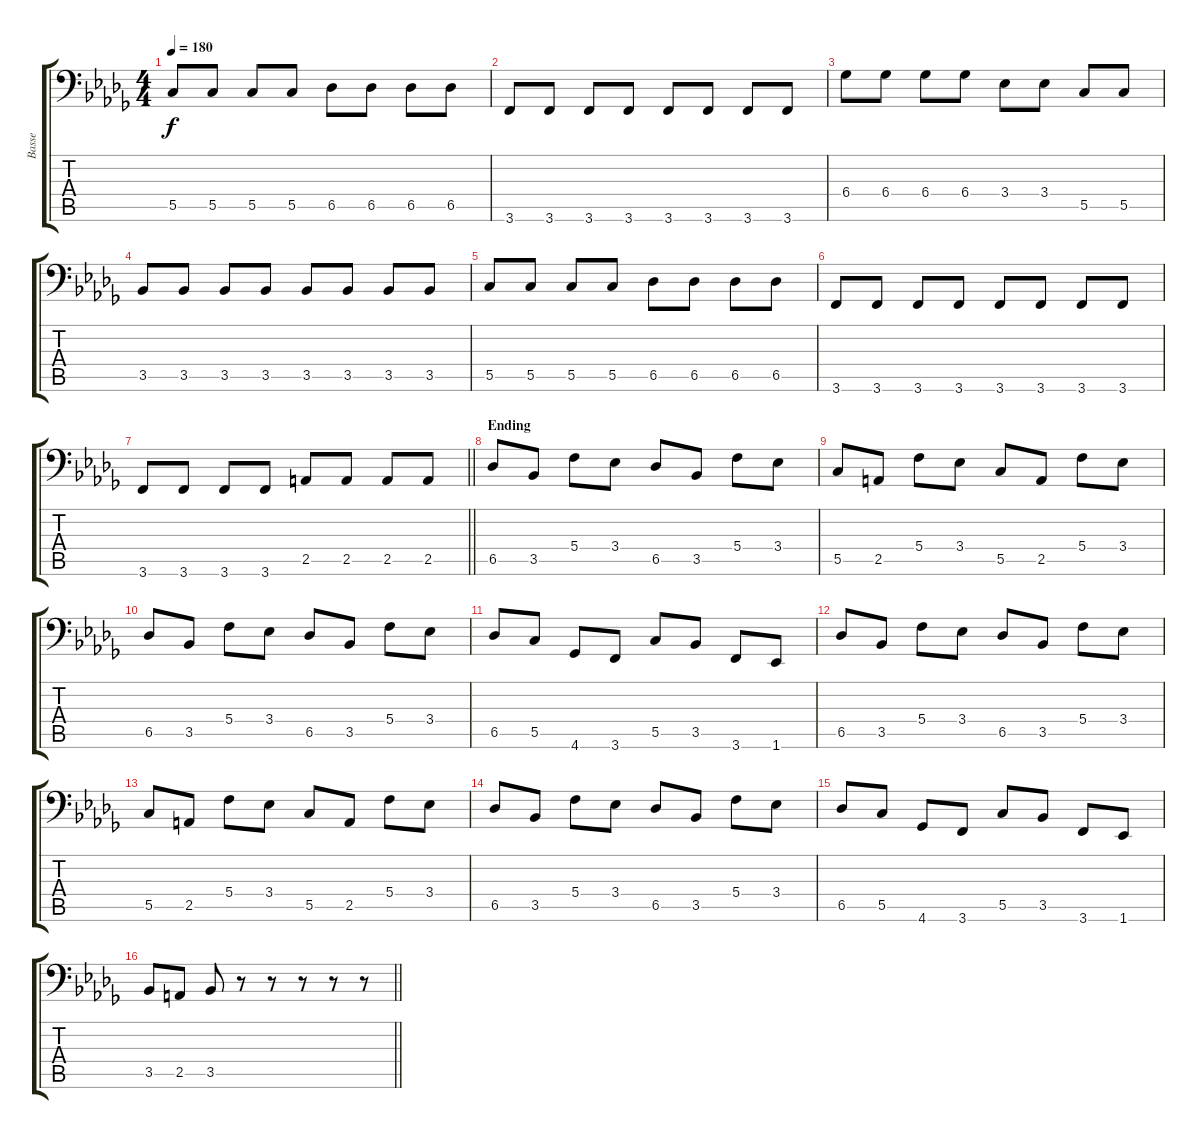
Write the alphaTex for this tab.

\track ("Basse" "Basse") {instrument electricbassfinger}
\staff {score tabs}
\tuning (D3 A2 F2 C2 G1 D1) {hide}
\ts (4 4)
\tempo 180
\clef f4
\ks bbminor
5.5.8{dy f} 5.5.8 5.5.8 5.5.8 6.5.8 6.5.8 6.5.8 6.5.8 |
3.6.8 3.6.8 3.6.8 3.6.8 3.6.8 3.6.8 3.6.8 3.6.8 |
6.4.8 6.4.8 6.4.8 6.4.8 3.4.8 3.4.8 5.5.8 5.5.8 |
3.5.8 3.5.8 3.5.8 3.5.8 3.5.8 3.5.8 3.5.8 3.5.8 |
5.5.8 5.5.8 5.5.8 5.5.8 6.5.8 6.5.8 6.5.8 6.5.8 |
3.6.8 3.6.8 3.6.8 3.6.8 3.6.8 3.6.8 3.6.8 3.6.8 |
\barLineRight lightlight
3.6.8 3.6.8 3.6.8 3.6.8 2.5.8 2.5.8 2.5.8 2.5.8 |
\section ("" "Ending")
6.5.8 3.5.8 5.4.8 3.4.8 6.5.8 3.5.8 5.4.8 3.4.8 |
5.5.8 2.5.8 5.4.8 3.4.8 5.5.8 2.5.8 5.4.8 3.4.8 |
6.5.8 3.5.8 5.4.8 3.4.8 6.5.8 3.5.8 5.4.8 3.4.8 |
6.5.8 5.5.8 4.6.8 3.6.8 5.5.8 3.5.8 3.6.8 1.6.8 |
6.5.8 3.5.8 5.4.8 3.4.8 6.5.8 3.5.8 5.4.8 3.4.8 |
5.5.8 2.5.8 5.4.8 3.4.8 5.5.8 2.5.8 5.4.8 3.4.8 |
6.5.8 3.5.8 5.4.8 3.4.8 6.5.8 3.5.8 5.4.8 3.4.8 |
6.5.8 5.5.8 4.6.8 3.6.8 5.5.8 3.5.8 3.6.8 1.6.8 |
\barLineRight lightlight
3.5.8 2.5.8 3.5.8 r.8 r.8 r.8 r.8 r.8
